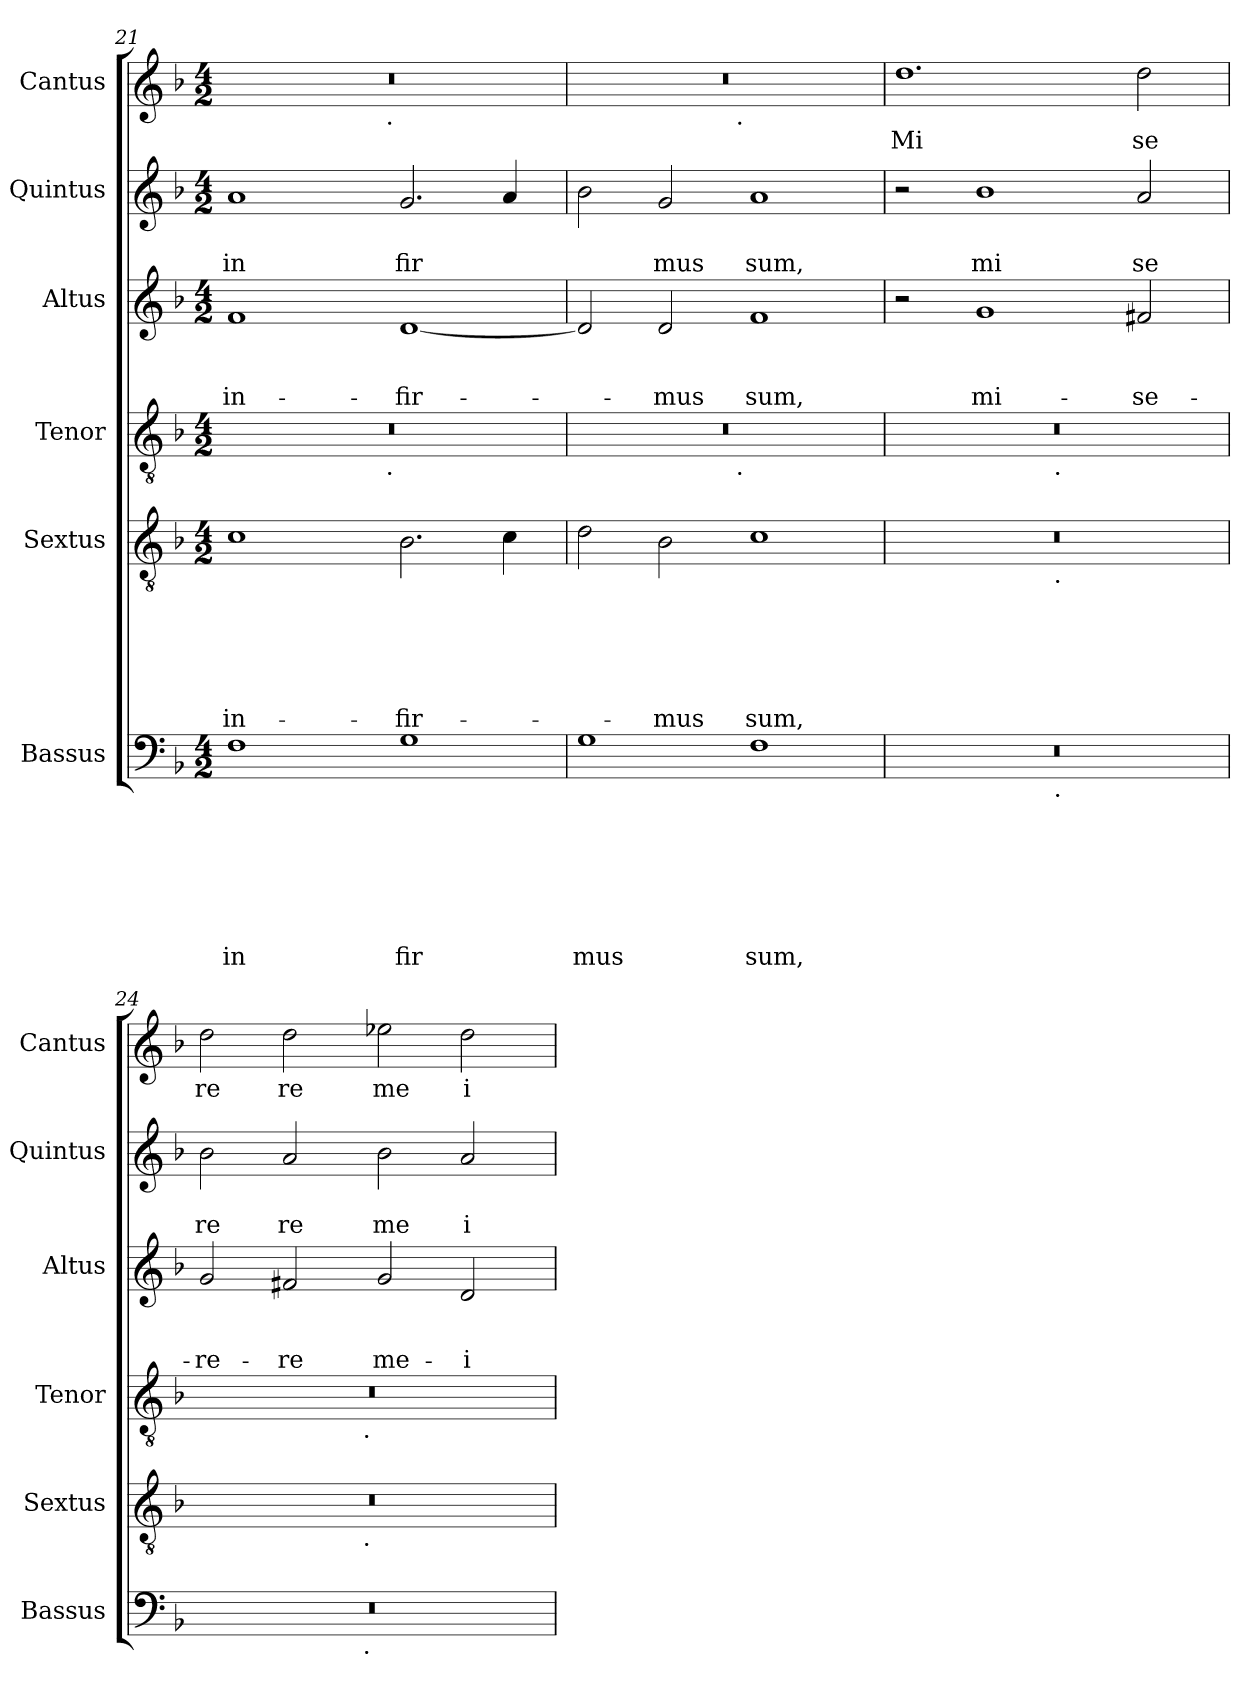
**kern	**text	**text	**text	**text	**text	**text	**text	**kern	**text	**text	**text	**text	**text	**text	**kern	**kern	**text	**text	**text	**kern	**text	**text	**kern	**text
*part6	*part6	*part6	*part6	*part6	*part6	*part6	*part6	*part5	*part5	*part5	*part5	*part5	*part5	*part5	*part4	*part3	*part3	*part3	*part3	*part2	*part2	*part2	*part1	*part1
*staff6	*staff6	*staff6	*staff6	*staff6	*staff6	*staff6	*staff6	*staff5	*staff5	*staff5	*staff5	*staff5	*staff5	*staff5	*staff4	*staff3	*staff3	*staff3	*staff3	*staff2	*staff2	*staff2	*staff1	*staff1
*I"Bassus	*	*	*	*	*	*	*	*I"Sextus	*	*	*	*	*	*	*I"Tenor	*I"Altus	*	*	*	*I"Quintus	*	*	*I"Cantus	*
*I'Bassus	*	*	*	*	*	*	*	*I'Sextus	*	*	*	*	*	*	*I'Tenor	*I'Altus	*	*	*	*I'Quintus	*	*	*I'Cantus	*
!!LO:LB:g=z
*clefF4	*	*	*	*	*	*	*	*clefGv2	*	*	*	*	*	*	*clefGv2	*clefG2	*	*	*	*clefG2	*	*	*clefG2	*
*k[b-]	*	*	*	*	*	*	*	*k[b-]	*	*	*	*	*	*	*k[b-]	*k[b-]	*	*	*	*k[b-]	*	*	*k[b-]	*
*F:	*	*	*	*	*	*	*	*F:	*	*	*	*	*	*	*F:	*F:	*	*	*	*F:	*	*	*F:	*
*M4/2	*	*	*	*	*	*	*	*M4/2	*	*	*	*	*	*	*M4/2	*M4/2	*	*	*	*M4/2	*	*	*M4/2	*
=21	=21	=21	=21	=21	=21	=21	=21	=21	=21	=21	=21	=21	=21	=21	=21	=21	=21	=21	=21	=21	=21	=21	=21	=21
!	!	!	!	!	!	!	!LO:LY:b	!	!	!	!	!	!	!LO:LY:b	!	!	!	!	!LO:LY:b	!	!	!LO:LY:b	!	!
*	*	*	*	*	*	*	*	*	*	*	*	*	*	*	*^	*	*	*	*	*	*	*	*^	*
1F	.	.	.	.	.	.	in	1c	.	.	.	.	.	in-	0r	2ryy	1f	.	.	in-	1a	.	in	0r	2ryy	.
.	.	.	.	.	.	.	.	.	.	.	.	.	.	.	.	4...ryy	.	.	.	.	.	.	.	.	4...ryy	.
!	!	!	!	!	!	!	!	!	!	!	!	!	!	!	!	!	!	!	!	!	!	!	!	!	!LO:TX:b:t=.	!
!	!	!	!	!	!	!	!	!	!	!	!	!	!	!	!	!LO:TX:b:t=.	!	!	!	!	!	!	!	!	!	!
.	.	.	.	.	.	.	.	.	.	.	.	.	.	.	.	1ryy	.	.	.	.	.	.	.	.	1ryy	.
!	!	!	!	!	!	!	!LO:LY:b	!	!	!	!	!	!	!LO:LY:b	!	!	!	!	!	!LO:LY:b	!	!	!LO:LY:b	!	!	!
1G	.	.	.	.	.	.	fir	2.B-\	.	.	.	.	.	-fir-	.	.	[<1d	.	.	-fir-	2.g/	.	fir	.	.	.
.	.	.	.	.	.	.	.	4c\	.	.	.	.	.	.	.	.	.	.	.	.	4a/	.	.	.	.	.
.	.	.	.	.	.	.	.	.	.	.	.	.	.	.	.	32ryy	.	.	.	.	.	.	.	.	32ryy	.
=22	=22	=22	=22	=22	=22	=22	=22	=22	=22	=22	=22	=22	=22	=22	=22	=22	=22	=22	=22	=22	=22	=22	=22	=22	=22	=22
!	!	!	!	!	!	!	!LO:LY:b	!	!	!	!	!	!	!	!	!	!	!	!	!	!	!	!	!	!	!
1G	.	.	.	.	.	.	mus	2d\	.	.	.	.	.	.	0r	2ryy	2d/]	.	.	.	2b-\	.	.	0r	2ryy	.
!	!	!	!	!	!	!	!	!	!	!	!	!	!	!LO:LY:b	!	!	!	!	!	!LO:LY:b	!	!	!LO:LY:b	!	!	!
.	.	.	.	.	.	.	.	2B-\	.	.	.	.	.	-mus	.	4...ryy	2d/	.	.	-mus	2g/	.	mus	.	4...ryy	.
!	!	!	!	!	!	!	!	!	!	!	!	!	!	!	!	!	!	!	!	!	!	!	!	!	!LO:TX:b:t=.	!
!	!	!	!	!	!	!	!	!	!	!	!	!	!	!	!	!LO:TX:b:t=.	!	!	!	!	!	!	!	!	!	!
.	.	.	.	.	.	.	.	.	.	.	.	.	.	.	.	1ryy	.	.	.	.	.	.	.	.	1ryy	.
!	!	!	!	!	!	!	!LO:LY:b	!	!	!	!	!	!	!LO:LY:b	!	!	!	!	!	!LO:LY:b	!	!	!LO:LY:b	!	!	!
1F	.	.	.	.	.	.	sum,	1c	.	.	.	.	.	sum,	.	.	1f	.	.	sum,	1a	.	sum,	.	.	.
.	.	.	.	.	.	.	.	.	.	.	.	.	.	.	.	32ryy	.	.	.	.	.	.	.	.	32ryy	.
=23	=23	=23	=23	=23	=23	=23	=23	=23	=23	=23	=23	=23	=23	=23	=23	=23	=23	=23	=23	=23	=23	=23	=23	=23	=23	=23
!	!	!	!	!	!	!	!	!	!	!	!	!	!	!	!	!	!	!	!	!	!	!	!	!	!	!LO:LY:b
*^	*	*	*	*	*	*	*	*^	*	*	*	*	*	*	*	*	*	*	*	*	*	*	*	*v	*v	*
0r	2ryy	.	.	.	.	.	.	.	0r	2ryy	.	.	.	.	.	.	0r	2ryy	2r	.	.	.	2r	.	.	1.dd	Mi
!	!	!	!	!	!	!	!	!	!	!	!	!	!	!	!	!	!	!	!	!	!	!LO:LY:b	!	!	!LO:LY:b	!	!
.	4...ryy	.	.	.	.	.	.	.	.	4...ryy	.	.	.	.	.	.	.	4...ryy	1g	.	.	mi-	1b-	.	mi	.	.
!	!	!	!	!	!	!	!	!	!	!	!	!	!	!	!	!	!	!LO:TX:b:t=.	!	!	!	!	!	!	!	!	!
!	!	!	!	!	!	!	!	!	!	!LO:TX:b:t=.	!	!	!	!	!	!	!	!	!	!	!	!	!	!	!	!	!
!	!LO:TX:b:t=.	!	!	!	!	!	!	!	!	!	!	!	!	!	!	!	!	!	!	!	!	!	!	!	!	!	!
.	1ryy	.	.	.	.	.	.	.	.	1ryy	.	.	.	.	.	.	.	1ryy	.	.	.	.	.	.	.	.	.
!	!	!	!	!	!	!	!	!	!	!	!	!	!	!	!	!	!	!	!	!	!	!LO:LY:b	!	!	!LO:LY:b	!	!LO:LY:b
.	.	.	.	.	.	.	.	.	.	.	.	.	.	.	.	.	.	.	2f#X/	.	.	-se-	2a/	.	se	2dd\	se
.	32ryy	.	.	.	.	.	.	.	.	32ryy	.	.	.	.	.	.	.	32ryy	.	.	.	.	.	.	.	.	.
=24	=24	=24	=24	=24	=24	=24	=24	=24	=24	=24	=24	=24	=24	=24	=24	=24	=24	=24	=24	=24	=24	=24	=24	=24	=24	=24	=24
!	!	!	!	!	!	!	!	!	!	!	!	!	!	!	!	!	!	!	!	!	!	!LO:LY:b	!	!	!LO:LY:b	!	!LO:LY:b
0r	2ryy	.	.	.	.	.	.	.	0r	2ryy	.	.	.	.	.	.	0r	2ryy	2g/	.	.	-re-	2b-\	.	re	2dd\	re
!	!	!	!	!	!	!	!	!	!	!	!	!	!	!	!	!	!	!	!	!	!	!LO:LY:b	!	!	!LO:LY:b	!	!LO:LY:b
.	4...ryy	.	.	.	.	.	.	.	.	4...ryy	.	.	.	.	.	.	.	4...ryy	2f#X/	.	.	-re	2a/	.	re	2dd\	re
!	!	!	!	!	!	!	!	!	!	!	!	!	!	!	!	!	!	!LO:TX:b:t=.	!	!	!	!	!	!	!	!	!
!	!	!	!	!	!	!	!	!	!	!LO:TX:b:t=.	!	!	!	!	!	!	!	!	!	!	!	!	!	!	!	!	!
!	!LO:TX:b:t=.	!	!	!	!	!	!	!	!	!	!	!	!	!	!	!	!	!	!	!	!	!	!	!	!	!	!
.	1ryy	.	.	.	.	.	.	.	.	1ryy	.	.	.	.	.	.	.	1ryy	.	.	.	.	.	.	.	.	.
!	!	!	!	!	!	!	!	!	!	!	!	!	!	!	!	!	!	!	!	!	!	!LO:LY:b	!	!	!LO:LY:b	!	!LO:LY:b
.	.	.	.	.	.	.	.	.	.	.	.	.	.	.	.	.	.	.	2g/	.	.	me-	2b-\	.	me	2ee-X\	me
!	!	!	!	!	!	!	!	!	!	!	!	!	!	!	!	!	!	!	!	!	!	!LO:LY:b	!	!	!LO:LY:b	!	!LO:LY:b
.	.	.	.	.	.	.	.	.	.	.	.	.	.	.	.	.	.	.	2d/	.	.	-i	2a/	.	i	2dd\	i
.	32ryy	.	.	.	.	.	.	.	.	32ryy	.	.	.	.	.	.	.	32ryy	.	.	.	.	.	.	.	.	.
*v	*v	*	*	*	*	*	*	*	*	*	*	*	*	*	*	*	*v	*v	*	*	*	*	*	*	*	*	*
*	*	*	*	*	*	*	*	*v	*v	*	*	*	*	*	*	*	*	*	*	*	*	*	*	*	*
=	=	=	=	=	=	=	=	=	=	=	=	=	=	=	=	=	=	=	=	=	=	=	=	=
*-	*-	*-	*-	*-	*-	*-	*-	*-	*-	*-	*-	*-	*-	*-	*-	*-	*-	*-	*-	*-	*-	*-	*-	*-
